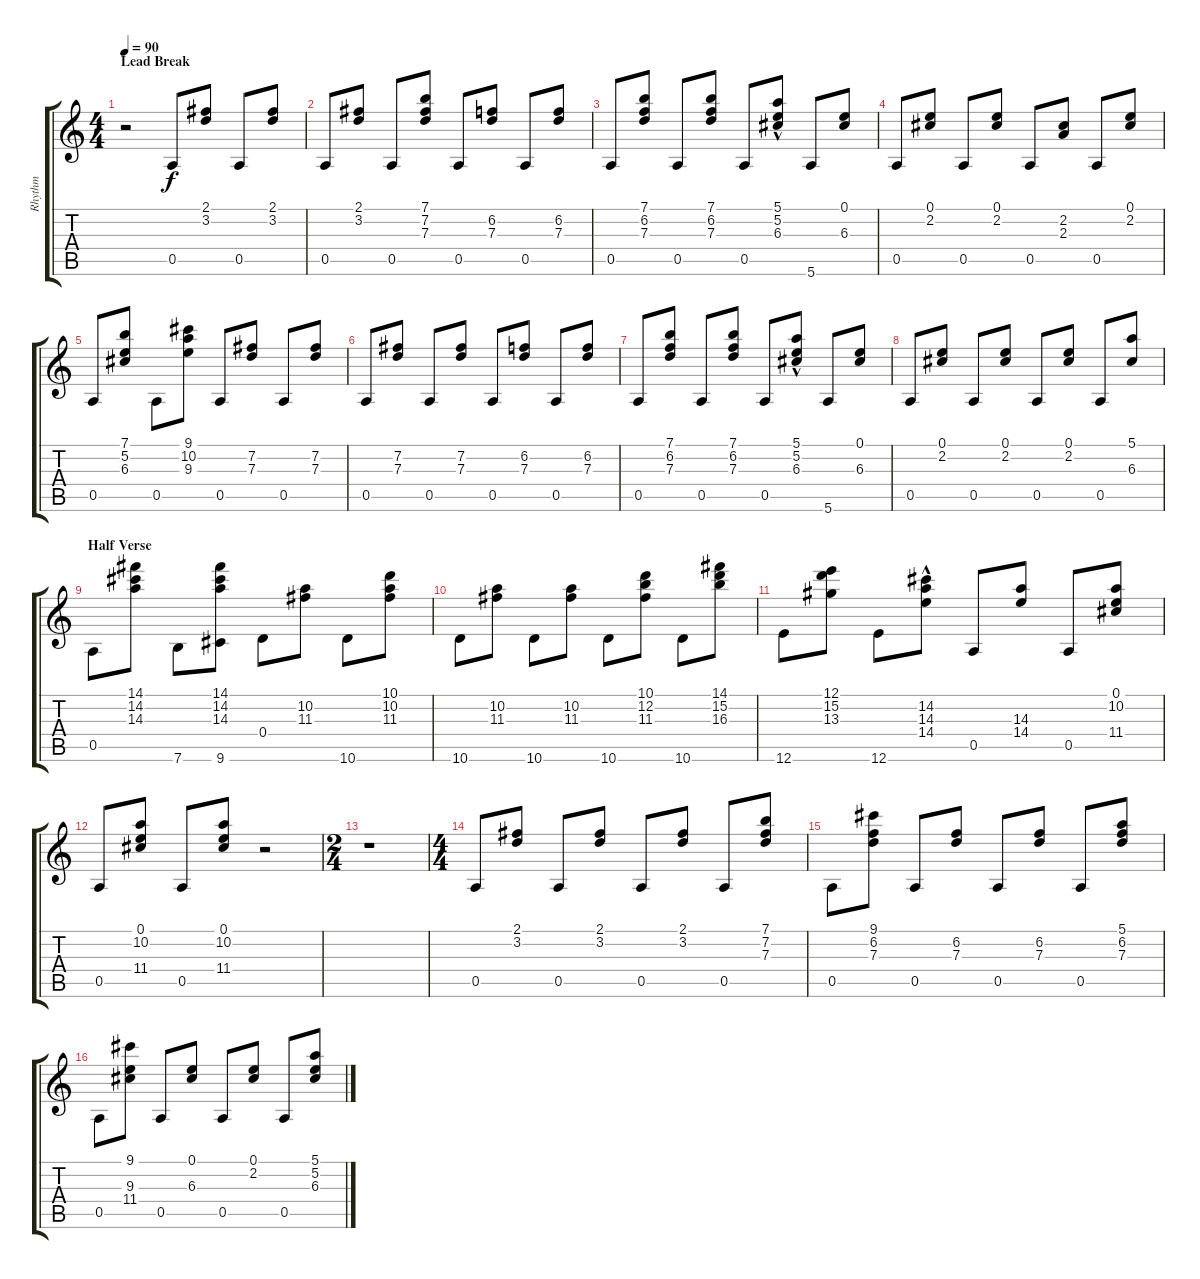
\track ("Rhythm" "Rhythm") {instrument acousticguitarsteel}
\staff {score tabs}
\tuning (E4 B3 G3 D3 A2 E2) {hide}
\ts (4 4)
\section ("" "Lead Break")
\tempo 90
\clef g2
\ks c
r.2{dy f} 0.5.8 (2.1 3.2).8 0.5.8 (2.1 3.2).8 |
0.5.8 (2.1 3.2).8 0.5.8 (7.1 7.2 7.3).8 0.5.8 (6.2 7.3).8 0.5.8 (6.2 7.3).8 |
0.5.8 (7.1 6.2 7.3).8 0.5.8 (7.1 6.2 7.3).8 0.5.8 (5.1{hac} 5.2 6.3).8 5.6.8 (0.1 6.3).8 |
0.5.8 (0.1 2.2).8 0.5.8 (0.1 2.2).8 0.5.8 (2.2 2.3).8 0.5.8 (0.1 2.2).8 |
0.5.8 (7.1 5.2 6.3).8 0.5.8 (9.1 10.2 9.3).8 0.5.8 (7.2 7.3).8 0.5.8 (7.2 7.3).8 |
0.5.8 (7.2 7.3).8 0.5.8 (7.2 7.3).8 0.5.8 (6.2 7.3).8 0.5.8 (6.2 7.3).8 |
0.5.8 (7.1 6.2 7.3).8 0.5.8 (7.1 6.2 7.3).8 0.5.8 (5.1{hac} 5.2 6.3).8 5.6.8 (0.1 6.3).8 |
0.5.8 (0.1 2.2).8 0.5.8 (0.1 2.2).8 0.5.8 (0.1 2.2).8 0.5.8 (5.1 6.3).8 |
\section ("" "Half Verse")
0.5.8 (14.1 14.2 14.3).8 7.6.8 (14.1 14.2 14.3 9.6).8 0.4.8 (10.2 11.3).8 10.6.8 (10.1 10.2 11.3).8 |
10.6.8 (10.2 11.3).8 10.6.8 (10.2 11.3).8 10.6.8 (10.1 12.2 11.3).8 10.6.8 (14.1 15.2 16.3).8 |
12.6.8 (12.1 15.2 13.3).8 12.6.8 (14.2{hac} 14.3 14.4).8 0.5.8 (14.3 14.4).8 0.5.8 (0.1 10.2 11.4).8 |
0.5.8 (0.1 10.2 11.4).8 0.5.8 (0.1 10.2 11.4).8 r.2 |
\ts (2 4)
r.1 |
\ts (4 4)
0.5.8 (2.1 3.2).8 0.5.8 (2.1 3.2).8 0.5.8 (2.1 3.2).8 0.5.8 (7.1 7.2 7.3).8 |
0.5.8 (9.1 6.2 7.3).8 0.5.8 (6.2 7.3).8 0.5.8 (6.2 7.3).8 0.5.8 (5.1 6.2 7.3).8 |
0.5.8 (9.1 9.3 11.4).8 0.5.8 (0.1 6.3).8 0.5.8 (0.1 2.2).8 0.5.8 (5.1 5.2 6.3).8
